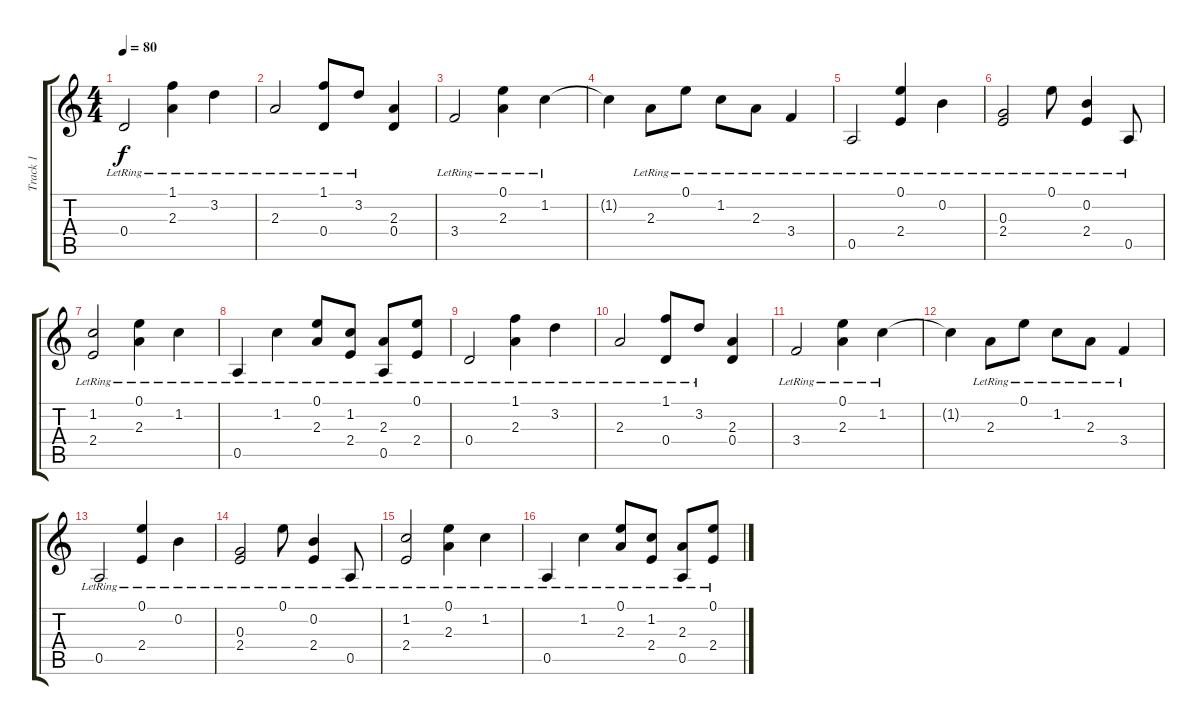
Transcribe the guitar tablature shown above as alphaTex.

\track ("Track 1" "Track 1") {instrument acousticguitarnylon}
\staff {score tabs}
\tuning (E4 B3 G3 D3 A2 E2) {hide}
\ts (4 4)
\tempo 80
\clef g2
\ks c
0.4{lr}.2{dy f} (1.1{lr} 2.3).4 3.2{lr}.4 |
2.3{lr}.2 (1.1{lr} 0.4).8 3.2{lr}.8 (2.3 0.4).4 |
3.4{lr}.2 (0.1{lr} 2.3{lr}).4 1.2{lr}.4 |
1.2{t}.4 2.3{lr}.8 0.1{lr}.8 1.2{lr}.8 2.3{lr}.8 3.4{lr}.4 |
0.5{lr}.2 (0.1{lr} 2.4{lr}).4 0.2{lr}.4 |
(0.3{lr} 2.4{lr}).2 0.1{lr}.8 (0.2{lr} 2.4{lr}).4 0.5{lr}.8 |
(1.2 2.4{lr}).2 (0.1{lr} 2.3{lr}).4 1.2{lr}.4 |
0.5{lr}.4 1.2{lr}.4 (0.1{lr} 2.3{lr}).8 (1.2{lr} 2.4{lr}).8 (2.3{lr} 0.5{lr}).8 (0.1{lr} 2.4{lr}).8 |
0.4{lr}.2 (1.1{lr} 2.3).4 3.2{lr}.4 |
2.3{lr}.2 (1.1{lr} 0.4).8 3.2{lr}.8 (2.3 0.4).4 |
3.4{lr}.2 (0.1{lr} 2.3{lr}).4 1.2{lr}.4 |
1.2{t}.4 2.3{lr}.8 0.1{lr}.8 1.2{lr}.8 2.3{lr}.8 3.4{lr}.4 |
0.5{lr}.2 (0.1{lr} 2.4{lr}).4 0.2{lr}.4 |
(0.3{lr} 2.4{lr}).2 0.1{lr}.8 (0.2{lr} 2.4{lr}).4 0.5{lr}.8 |
(1.2 2.4{lr}).2 (0.1{lr} 2.3{lr}).4 1.2{lr}.4 |
0.5{lr}.4 1.2{lr}.4 (0.1{lr} 2.3{lr}).8 (1.2{lr} 2.4{lr}).8 (2.3{lr} 0.5{lr}).8 (0.1{lr} 2.4{lr}).8
